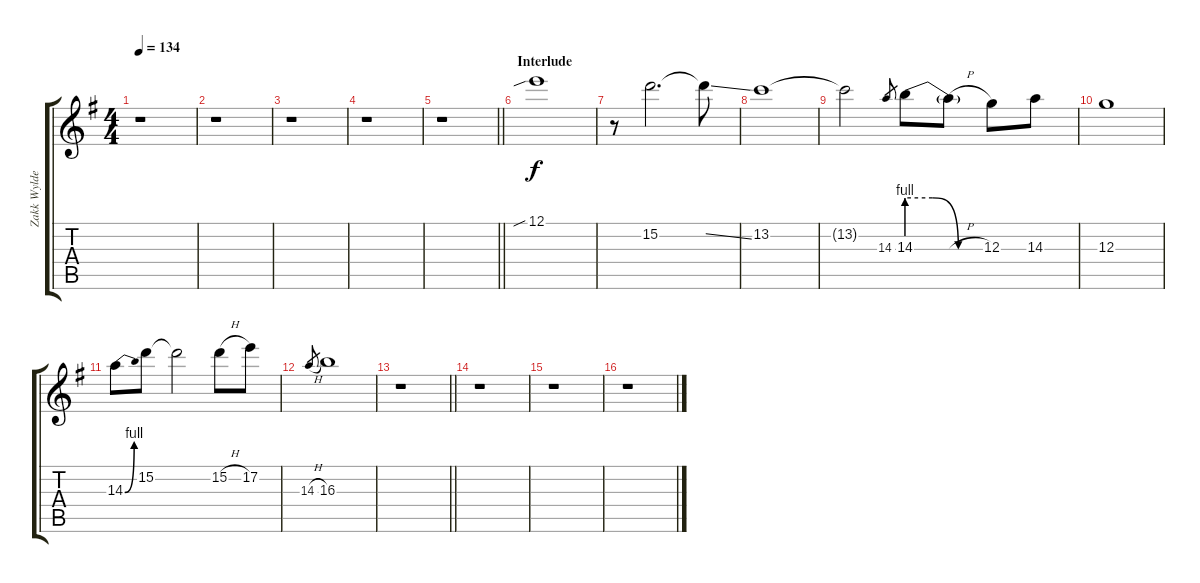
\track ("Zakk Wylde (lead)" "Zakk Wylde") {instrument acousticguitarsteel}
\staff {score tabs}
\tuning (E4 B3 G3 D3 A2 E2) {hide}
\ts (4 4)
\tempo 134
\clef g2
\ks g
r.1{dy f} |
r.1 |
r.1 |
r.1 |
\barLineRight lightlight
r.1 |
\section ("" "Interlude")
12.1{sib}.1 |
r.8 15.2.2{d} 15.2{ss t}.8 |
13.2.1 |
13.2{t}.2 14.3.8{gr} 14.3{be (custom 0 4 20 4 40 0 60 0)}.8 14.3{h t}.8 12.3.8 14.3.8 |
12.3.1 |
14.3{be (bend 0 0 60 4)}.8 15.2.8 15.2{t}.2 15.2{h}.8 17.2.8 |
14.3{h}.8{gr} 16.3.1 |
\barLineRight lightlight
r.1 |
r.1 |
r.1 |
r.1
